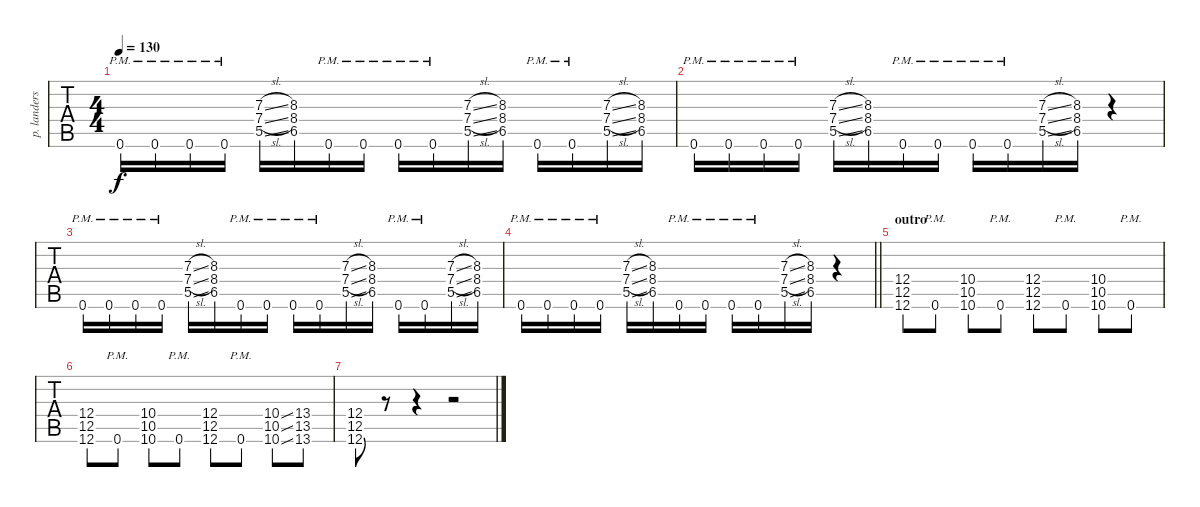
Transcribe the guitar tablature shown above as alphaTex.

\track ("p. landers - rhythm guitar" "p. landers") {instrument distortionguitar}
\staff {tabs}
\tuning (E4 B3 G3 D3 A2 D2) {hide}
\ts (4 4)
\tempo 130
\clef g2
\ks c
0.6{pm}.16{dy f} 0.6{pm}.16 0.6{pm}.16 0.6{pm}.16 (7.3{sl} 7.4{sl} 5.5{sl}).16 (8.3 8.4 6.5).16 0.6{pm}.16 0.6{pm}.16 0.6{pm}.16 0.6{pm}.16 (7.3{sl} 7.4{sl} 5.5{sl}).16 (8.3 8.4 6.5).16 0.6{pm}.16 0.6{pm}.16 (7.3{sl} 7.4{sl} 5.5{sl}).16 (8.3 8.4 6.5).16 |
0.6{pm}.16 0.6{pm}.16 0.6{pm}.16 0.6{pm}.16 (7.3{sl} 7.4{sl} 5.5{sl}).16 (8.3 8.4 6.5).16 0.6{pm}.16 0.6{pm}.16 0.6{pm}.16 0.6{pm}.16 (7.3{sl} 7.4{sl} 5.5{sl}).16 (8.3 8.4 6.5).16 r.4 |
0.6{pm}.16 0.6{pm}.16 0.6{pm}.16 0.6{pm}.16 (7.3{sl} 7.4{sl} 5.5{sl}).16 (8.3 8.4 6.5).16 0.6{pm}.16 0.6{pm}.16 0.6{pm}.16 0.6{pm}.16 (7.3{sl} 7.4{sl} 5.5{sl}).16 (8.3 8.4 6.5).16 0.6{pm}.16 0.6{pm}.16 (7.3{sl} 7.4{sl} 5.5{sl}).16 (8.3 8.4 6.5).16 |
\barLineRight lightlight
0.6{pm}.16 0.6{pm}.16 0.6{pm}.16 0.6{pm}.16 (7.3{sl} 7.4{sl} 5.5{sl}).16 (8.3 8.4 6.5).16 0.6{pm}.16 0.6{pm}.16 0.6{pm}.16 0.6{pm}.16 (7.3{sl} 7.4{sl} 5.5{sl}).16 (8.3 8.4 6.5).16 r.4 |
\section ("" "outro")
(12.4 12.5 12.6).8 0.6{pm}.8 (10.4 10.5 10.6).8 0.6{pm}.8 (12.4 12.5 12.6).8 0.6{pm}.8 (10.4 10.5 10.6).8 0.6{pm}.8 |
(12.4 12.5 12.6).8 0.6{pm}.8 (10.4 10.5 10.6).8 0.6{pm}.8 (12.4 12.5 12.6).8 0.6{pm}.8 (10.4{ss} 10.5{ss} 10.6{ss}).8 (13.4 13.5 13.6).8 |
(12.4 12.5 12.6).8 r.8 r.4 r.2
